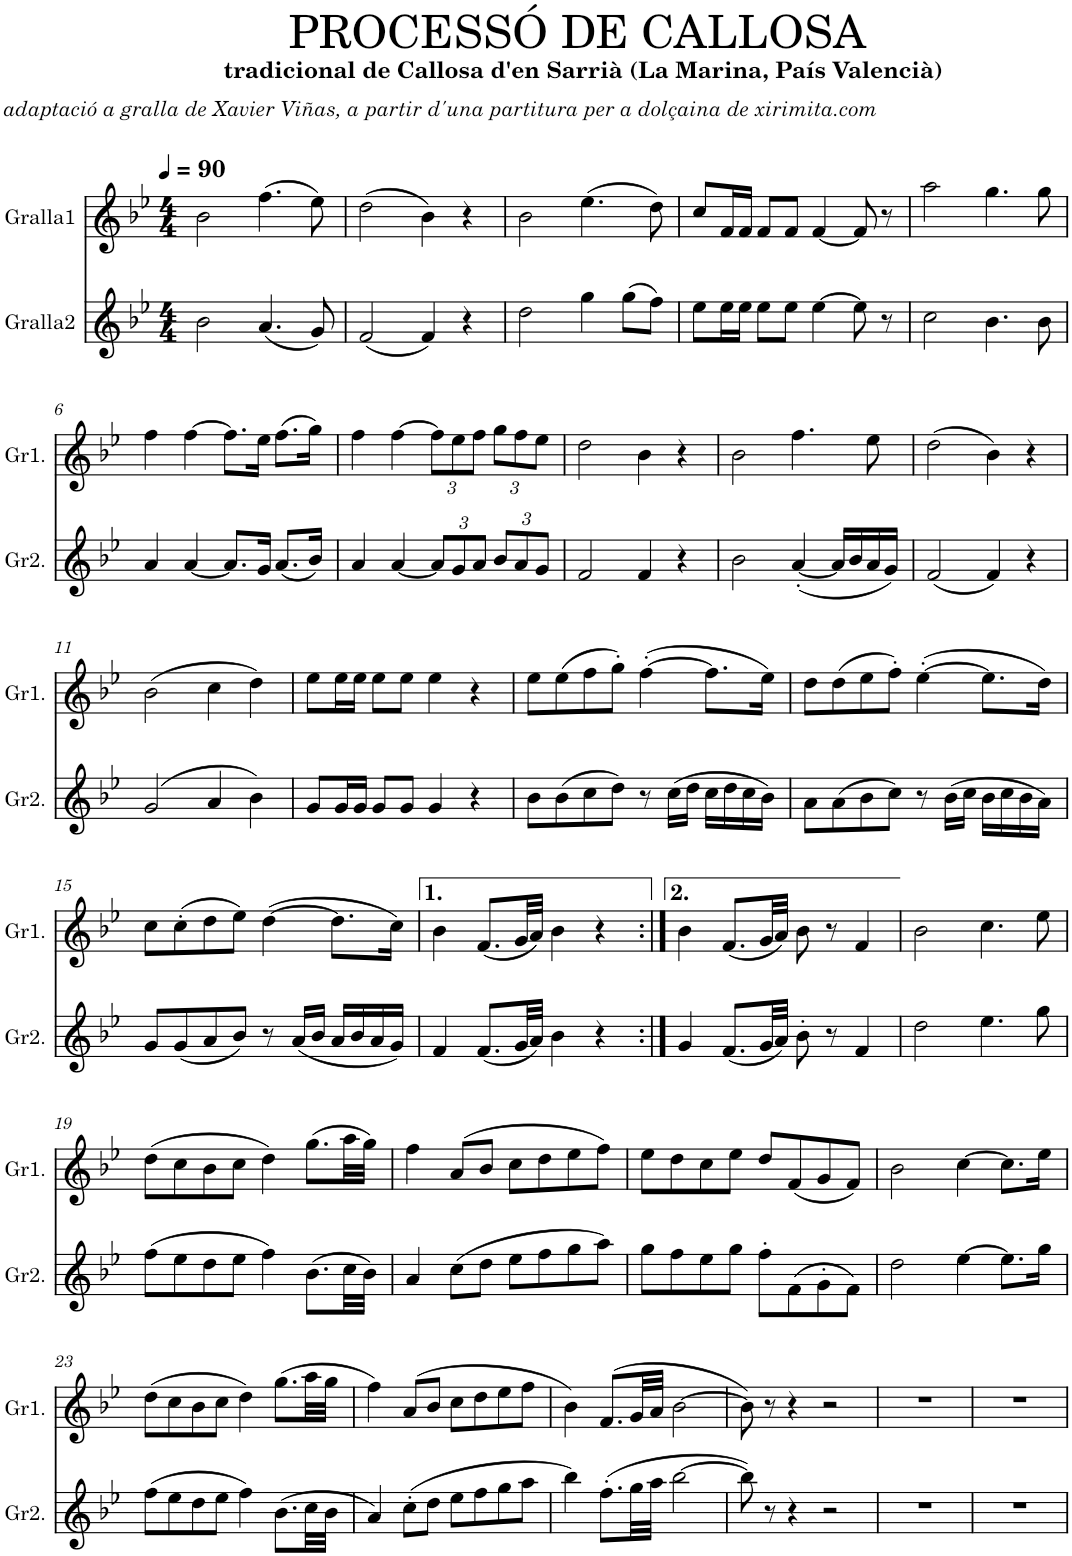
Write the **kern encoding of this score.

**kern	**kern
*part2	*part1
*staff2	*staff1
*I"Gralla2	*I"Gralla1
*I'Gr2.	*I'Gr1.
*clefG2	*clefG2
*Trd4c7	*
*k[b-e-]	*k[b-e-]
*M4/4	*M4/4
*MM90	*MM90
=1	=1
2b-\	2b-\
(4.a/	(4.ff\
8g/)	8ee-\)
=2	=2
(2f/	(2dd\
4f/)	4b-\)
4r	4r
=3	=3
2dd\	2b-\
4gg\	(4.ee-\
(8gg\L	.
8ff\J)	8dd\)
=4	=4
8ee-\L	8cc/L
16ee-\L	16f/L
16ee-\JJ	16f/JJ
8ee-\L	8f/L
8ee-\J	8f/J
[4ee-\	[4f/
8ee-\]	8f/]
8r	8r
=5	=5
2cc\	2aa\
4.b-\	4.gg\
8b-\	8gg\
!!LO:LB:g=z
=6	=6
4a/	4ff\
[4a/	[4ff\
8.a/L]	8.ff\L]
16g/Jk	16ee-\Jk
(8.a/L	(8.ff\L
16b-/Jk)	16gg\Jk)
=7	=7
4a/	4ff\
[4a/	[4ff\
*Xbrackettup	*Xbrackettup
12a/L]	12ff\L]
12g/	12ee-\
12a/J	12ff\J
12b-/L	12gg\L
12a/	12ff\
12g/J	12ee-\J
=8	=8
2f/	2dd\
4f/	4b-\
4r	4r
=9	=9
2b-\	2b-\
([4a'/	4.ff\
16a/LL]	.
16b-/	.
16a/	8ee-\
16g/JJ)	.
=10	=10
(2f/	(2dd\
4f/)	4b-\)
4r	4r
!!LO:LB:g=z
=11	=11
(2g/	(2b-\
4a/	4cc\
4b-\)	4dd\)
=12	=12
8g/L	8ee-\L
16g/L	16ee-\L
16g/JJ	16ee-\JJ
8g/L	8ee-\L
8g/J	8ee-\J
4g/	4ee-\
4r	4r
=13	=13
8b-\L	8ee-\L
(8b-\	(8ee-\
8cc\	8ff\
8dd\J)	8gg'\J)
8r	([4ff'\
(16cc\LL	.
16dd\JJ	.
16cc\LL	8.ff\L]
16dd\	.
16cc\	.
16b-\JJ)	16ee-\Jk)
=14	=14
8a\L	8dd\L
(8a\	(8dd\
8b-\	8ee-\
8cc\J)	8ff'\J)
8r	([4ee-'\
(16b-\LL	.
16cc\JJ	.
16b-\LL	8.ee-\L]
16cc\	.
16b-\	.
16a\JJ)	16dd\Jk)
!!LO:LB:g=z
=15	=15
8g/L	8cc\L
(8g/	(8cc'\
8a/	8dd\
8b-/J)	8ee-\J)
8r	([4dd\
(16a/LL	.
16b-/JJ	.
16a/LL	8.dd\L]
16b-/	.
16a/	.
16g/JJ)	16cc\Jk)
=16	=16
4f/	4b-\
(8.f/L	(8.f/L
32g/LL	32g/LL
32a/JJJ)	32a/JJJ)
4b-\	4b-\
4r	4r
=17:|!	=17:|!
4g/	4b-\
(8.f/L	(8.f/L
32g/LL	32g/LL
32a/JJJ)	32a/JJJ)
8b-'\	8b-\
8r	8r
4f/	4f/
=18	=18
2dd\	2b-\
4.ee-\	4.cc\
8gg\	8ee-\
!!LO:LB:g=z
=19	=19
(8ff\L	(8dd\L
8ee-\	8cc\
8dd\	8b-\
8ee-\J	8cc\J
4ff\)	4dd\)
(8.b-\L	(8.gg\L
32cc\LL	32aa\LL
32b-\JJJ)	32gg\JJJ)
=20	=20
4a/	4ff\
(8cc\L	(8a/L
8dd\J	8b-/J
8ee-\L	8cc\L
8ff\	8dd\
8gg\	8ee-\
8aa\J)	8ff\J)
=21	=21
8gg\L	8ee-\L
8ff\	8dd\
8ee-\	8cc\
8gg\J	8ee-\J
8ff'\L	8dd/L
(8f\	(8f/
8g'\	8g/
8f\J)	8f/J)
=22	=22
2dd\	2b-\
[4ee-\	[4cc\
8.ee-\L]	8.cc\L]
16gg\Jk	16ee-\Jk
!!LO:LB:g=z
=23	=23
(8ff\L	(8dd\L
8ee-\	8cc\
8dd\	8b-\
8ee-\J	8cc\J
4ff\)	4dd\)
(8.b-\L	(8.gg\L
32cc\LL	32aa\LL
32b-\JJJ	32gg\JJJ
=24	=24
4a/)	4ff\)
(8cc'\L	(8a/L
8dd\J	8b-/J
8ee-\L	8cc\L
8ff\	8dd\
8gg\	8ee-\
8aa\J	8ff\J
=25	=25
4bb-\)	4b-\)
(8.ff'\L	(8.f/L
32gg\LL	32g/LL
32aa\JJJ	32a/JJJ
[2bb-\	[2b-\
=26	=26
8bb-\])	8b-\])
8r	8r
4r	4r
2r	2r
=27	=27
1r	1r
=28	=28
1r	1r
=	=
*-	*-
